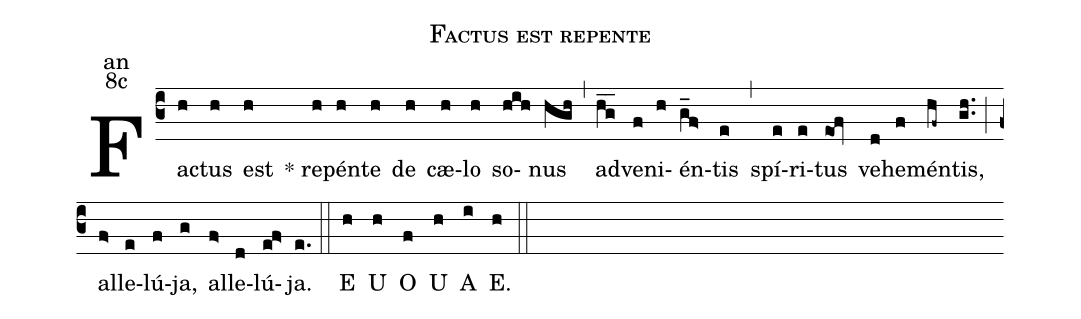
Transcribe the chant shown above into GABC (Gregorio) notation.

name:Factus est repente;
office-part:an;
mode:8c;
%%
(c3) Fac(h)tus(h) est(h) <sp>*</sp> re(h)pén(h)te(h) de(h) cæ(h)lo(h) so(hih)nus(hgh) (,) ad(hg__)ve(f)ni(h)én(g_f>)tis(e) (,)
spí(e)ri(e)tus(eof) ve(d)he(f)mén(hf~)tis,(gh..) (;)
al(f>)le(e)lú(f)ja,(g) al(f>)le(d)lú(ef>)ja.(e.) (::)
<eu>E(h) U(h) O(f) U(h) A(i) E.(h) </eu>(::)
